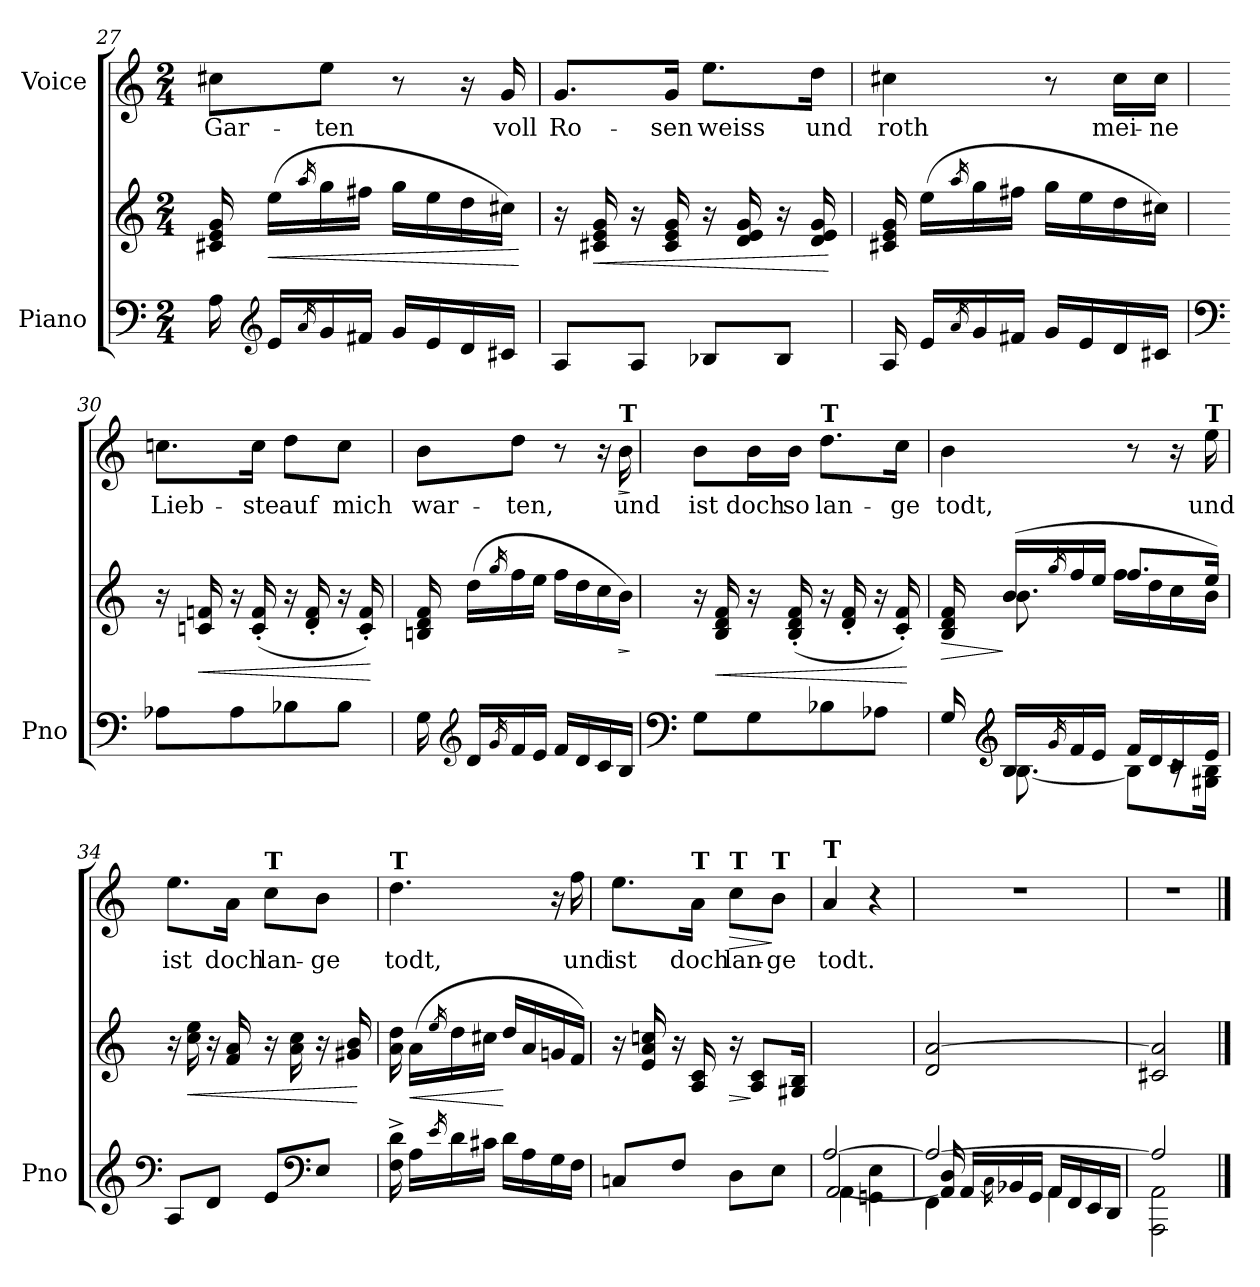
**kern	**kern	**dynam	**kern	**text	**dynam
*part2	*part2	*part2	*part1	*part1	*part1
*staff3	*staff2	*staff2/3	*staff1	*staff1	*staff1
*I"Piano	*	*	*I"Voice	*	*
*I'Pno	*	*	*	*	*
*clefF4	*clefG2	*	*clefG2	*	*
*k[]	*k[]	*	*k[]	*	*
*M2/4	*M2/4	*	*M2/4	*	*
=27	=27	=27	=27	=27	=27
!	!	!	!	!LO:LY:b	!
16A\	16c#X/ 16e/ 16g/	.	8cc#X\L	Gar-	.
*clefG2	*	*	*	*	*
!	!	!LO:HP:b	!	!	!
16e/LL	(>16ee\LL	<	.	.	.
16qa/	16qaa/	.	.	.	.
!	!	!	!	!LO:LY:b	!
16g/	16gg\	.	8ee\J	-ten	.
16f#X/JJ	16ff#X\JJ	.	.	.	.
16g/LL	16gg\LL	.	8r	.	.
16e/	16ee\	.	.	.	.
16d/	16dd\	.	16r	.	.
!	!	!	!	!LO:LY:b	!
16c#X/JJ	16cc#X\JJ)	.	16g/	voll	.
.	.	[	.	.	.
!!LO:LB:g=z
=28	=28	=28	=28	=28	=28
!	!	!	!	!LO:LY:b	!
8A/L	16r	.	8.g/L	Ro-	.
!	!	!LO:HP:b	!	!	!
.	16c#X/ 16e/ 16g/	<	.	.	.
8A/J	16r	.	.	.	.
!	!	!	!	!LO:LY:b	!
.	16c#/ 16e/ 16g/	.	16g/Jk	-sen	.
!	!	!	!	!LO:LY:b	!
8B-X/L	16r	.	8.ee\L	weiss	.
.	16d/ 16e/ 16g/	.	.	.	.
8B-/J	16r	.	.	.	.
!	!	!	!	!LO:LY:b	!
.	16d/ 16e/ 16g/	.	16dd\Jk	und	.
.	.	[	.	.	.
=29	=29	=29	=29	=29	=29
!	!	!	!	!LO:LY:b	!
16A/	16c#X/ 16e/ 16g/	.	4cc#X\	roth	.
16e/LL	(>16ee\LL	.	.	.	.
16qa/	16qaa/	.	.	.	.
16g/	16gg\	.	.	.	.
16f#X/JJ	16ff#X\JJ	.	.	.	.
16g/LL	16gg\LL	.	8r	.	.
16e/	16ee\	.	.	.	.
!	!	!	!	!LO:LY:b	!
16d/	16dd\	.	16cc#\LL	mei-	.
!	!	!	!	!LO:LY:b	!
16c#X/JJ	16cc#X\JJ)	.	16cc#\JJ	-ne	.
=30	=30	=30	=30	=30	=30
*clefF4	*	*	*	*	*
!	!	!	!	!LO:LY:b	!
8A-X\L	16r	.	8.ccn\L	Lieb-	.
!	!	!LO:HP:b	!	!	!
.	16cn/ 16fn/	<	.	.	.
8A-\	16r	.	.	.	.
!	!	!	!	!LO:LY:b	!
.	(>16c/' 16f/'	.	16cc\Jk	-ste	.
!	!	!	!	!LO:LY:b	!
8B-X\	16r	.	8dd\L	auf	.
.	16d/' 16f/'	.	.	.	.
!	!	!	!	!LO:LY:b	!
8B-\J	16r	.	8cc\J	mich	.
.	16c/' 16f/')	.	.	.	.
.	.	[	.	.	.
=31	=31	=31	=31	=31	=31
!	!	!	!	!LO:LY:b	!
16G\	16Bn/ 16d/ 16f/	.	8b\L	war-	.
*clefG2	*	*	*	*	*
16d/LL	(>16dd\LL	.	.	.	.
16qg/	16qgg/	.	.	.	.
!	!	!	!	!LO:LY:b	!
16f/	16ff\	.	8dd\J	-ten,	.
16e/JJ	16ee\JJ	.	.	.	.
16f/LL	16ff\LL	.	8r	.	.
16d/	16dd\	.	.	.	.
16c/	16cc\	.	16r	.	.
!	!	!	!LO:TX:a:B:t=T	!	!
!	!	!LO:HP:b	!	!LO:LY:b	!LO:HP:b
16B/JJ	16b\JJ)	>	16b\	und	>
.	.	]	.	.	]
=32	=32	=32	=32	=32	=32
*clefF4	*	*	*	*	*
!	!	!	!	!LO:LY:b	!
8G\L	16r	.	8b\L	ist	.
!	!	!LO:HP:b	!	!	!
.	16B/ 16d/ 16f/	<	.	.	.
!	!	!	!	!LO:LY:b	!
8G\	16r	.	16b\L	doch	.
!	!	!	!	!LO:LY:b	!
.	(>16B/' 16d/' 16f/'	.	16b\JJ	so	.
!	!	!	!LO:TX:a:B:t=T	!	!
!	!	!	!	!LO:LY:b	!
8B-X\	16r	.	8.dd\L	lan-	.
.	16d/' 16f/'	.	.	.	.
8A-X\J	16r	.	.	.	.
!	!	!	!	!LO:LY:b	!
.	16c/' 16f/')	.	16cc\Jk	-ge	.
.	.	[	.	.	.
!!LO:LB:g=z
=33	=33	=33	=33	=33	=33
*^	*	*	*	*	*
!	!	!	!LO:HP:b	!	!LO:LY:b	!
*	*	*^	*	*	*	*
16G/	16ryy	16B/ 16d/ 16f/	16ryy	>	4b\	todt,	.
*clefG2	*	*	*	*	*	*	*
!LO:N:head=solid	!	!LO:N:head=solid	!	!	!	!	!
16B/LL	[8.B\	(>16b/LL	8.b\	]	.	.	.
16qg/	.	16qgg/	.	.	.	.	.
16f/	.	16ff/	.	.	.	.	.
16e/JJ	.	16ee/JJ	.	.	.	.	.
!	!	!	!LO:N:head=solid	!	!	!	!
16f/LL	8B\L]	8.ff/L	16ff\LL	.	8r	.	.
16d/	.	.	16dd\	.	.	.	.
16c/	16rc	.	16cc\	.	16r	.	.
!	!	!	!	!	!LO:TX:a:B:t=T	!	!
!	!	!	!	!	!	!LO:LY:b	!
16e/JJ	16G#X\ 16B\Jk	16ee/Jk)	16b\JJ	.	16ee\	und	.
=34	=34	=34	=34	=34	=34	=34	=34
!	!	!	!	!	!	!LO:LY:b	!
*v	*v	*	*	*	*	*	*
*	*v	*v	*	*	*	*
8A/L	16r	.	8.ee\L	ist	.
!	!	!LO:HP:b	!	!	!
.	16cc\ 16ee\	<	.	.	.
8d/J	16r	.	.	.	.
!	!	!	!	!LO:LY:b	!
.	16f/ 16a/	.	16a\Jk	doch	.
!	!	!	!LO:TX:a:B:t=T	!	!
!	!	!	!	!LO:LY:b	!
8e/L	16r	.	8cc\L	lan-	.
.	16a\ 16cc\	.	.	.	.
*clefF4	*	*	*	*	*
!	!	!	!	!LO:LY:b	!
8E/J	16r	.	8b\J	-ge	.
.	16g#X/ 16b/	.	.	.	.
.	.	[	.	.	.
=35	=35	=35	=35	=35	=35
!	!	!	!LO:TX:a:B:t=T	!	!
!	!	!	!	!LO:LY:b	!
16F\^ 16d\^	16a\ 16dd\	.	4.dd\	todt,	.
!	!	!LO:HP:b	!	!	!
16A\LL	(>16a\LL	<	.	.	.
16qe/	16qee/	.	.	.	.
16d\	16dd\	.	.	.	.
16c#X\JJ	16cc#X\JJ	.	.	.	.
16d\LL	16dd/LL	[	.	.	.
16A\	16a/	.	.	.	.
16G\	16gn/	.	16r	.	.
!	!	!	!	!LO:LY:b	!
16F\JJ	16f/JJ)	.	16ff\	und	.
=36	=36	=36	=36	=36	=36
!	!	!	!	!LO:LY:b	!
8Cn/L	16r	.	8.ee\L	ist	.
.	16e/ 16a/ 16ccn/	.	.	.	.
8F/J	16r	.	.	.	.
!	!	!	!LO:TX:a:B:t=T	!	!
!	!	!	!	!LO:LY:b	!
.	16A/ 16c/	.	16a\Jk	doch	.
!	!	!	!LO:TX:a:B:t=T	!	!
!	!	!LO:HP:b	!	!LO:LY:b	!LO:HP:b
8D\L	16r	>	8cc\L	lan-	>
.	8A/ 8c/L	]	.	.	.
!	!	!	!LO:TX:a:B:t=T	!	!
!	!	!	!	!LO:LY:b	!
8E\J	.	.	8b\J	-ge	]
.	16G#X/ 16B/Jk	.	.	.	.
=37	=37	=37	=37	=37	=37
*^	*	*	*	*	*
*	*^	*	*	*	*	*
!	!	!	!	!	!LO:TX:a:B:t=T	!	!
!	!	!	!	!	!	!LO:LY:b	!
[2A/	[2AA/	4AA\	2ryy	.	4a/	todt.	.
.	.	4GGn\ 4E\	.	.	4r	.	.
=38	=38	=38	=38	=38	=38	=38	=38
2A/_	16AA/] 16D/	4FF\	2d/ [2a/	.	2r	.	.
.	16AA/LL	.	.	.	.	.	.
.	16qC\	.	.	.	.	.	.
.	16BB-X/	.	.	.	.	.	.
.	16GG/JJ	.	.	.	.	.	.
.	16AA/LL	4AA\	.	.	.	.	.
.	16FF/	.	.	.	.	.	.
.	16EE/	.	.	.	.	.	.
.	16DD/JJ	.	.	.	.	.	.
*	*v	*v	*	*	*	*	*
!!LO:PB:g=z
=39	=39	=39	=39	=39	=39	=39
2A/]	2AAA\ 2AA\	2c#X/ 2a/]	.	2r	.	.
*v	*v	*	*	*	*	*
==	==	==	==	==	==
*-	*-	*-	*-	*-	*-
